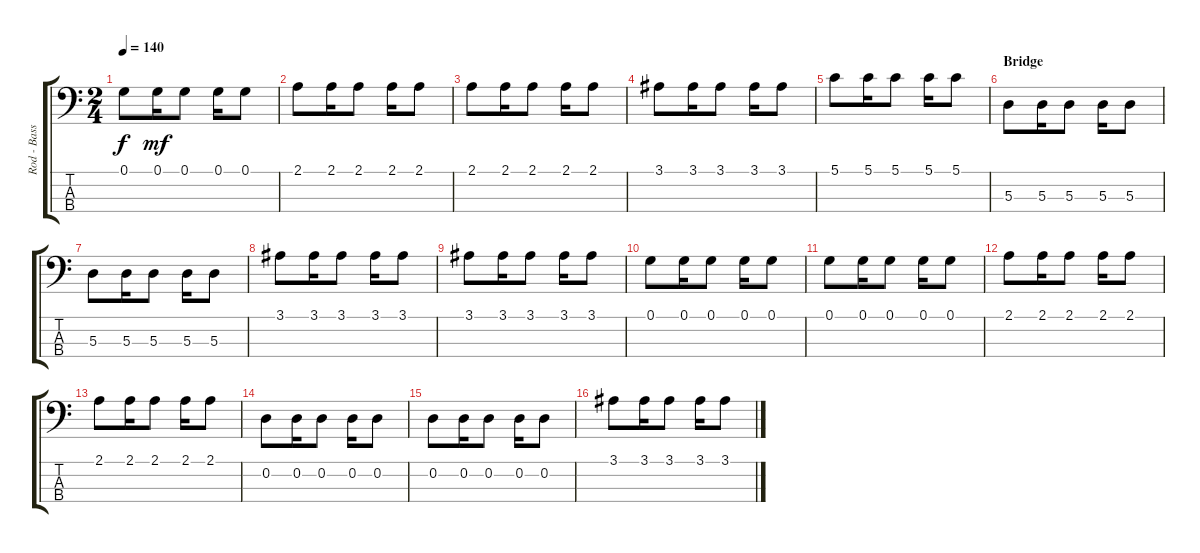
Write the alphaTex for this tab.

\track ("Rod - Bass" "Rod - Bass") {instrument slapbass1}
\staff {score tabs}
\tuning (G2 D2 A1 E1) {hide}
\ts (2 4)
\tempo 140
\clef f4
\ks c
0.1{t}.8{dy f} 0.1.16{dy mf} 0.1.8 0.1.16 0.1.8 |
2.1.8 2.1.16 2.1.8 2.1.16 2.1.8 |
2.1.8 2.1.16 2.1.8 2.1.16 2.1.8 |
3.1.8 3.1.16 3.1.8 3.1.16 3.1.8 |
5.1.8 5.1.16 5.1.8 5.1.16 5.1.8 |
\section ("" "Bridge")
5.3.8 5.3.16 5.3.8 5.3.16 5.3.8 |
5.3.8 5.3.16 5.3.8 5.3.16 5.3.8 |
3.1.8 3.1.16 3.1.8 3.1.16 3.1.8 |
3.1.8 3.1.16 3.1.8 3.1.16 3.1.8 |
0.1.8 0.1.16 0.1.8 0.1.16 0.1.8 |
0.1.8 0.1.16 0.1.8 0.1.16 0.1.8 |
2.1.8 2.1.16 2.1.8 2.1.16 2.1.8 |
2.1.8 2.1.16 2.1.8 2.1.16 2.1.8 |
0.2.8 0.2.16 0.2.8 0.2.16 0.2.8 |
0.2.8 0.2.16 0.2.8 0.2.16 0.2.8 |
3.1.8 3.1.16 3.1.8 3.1.16 3.1.8
